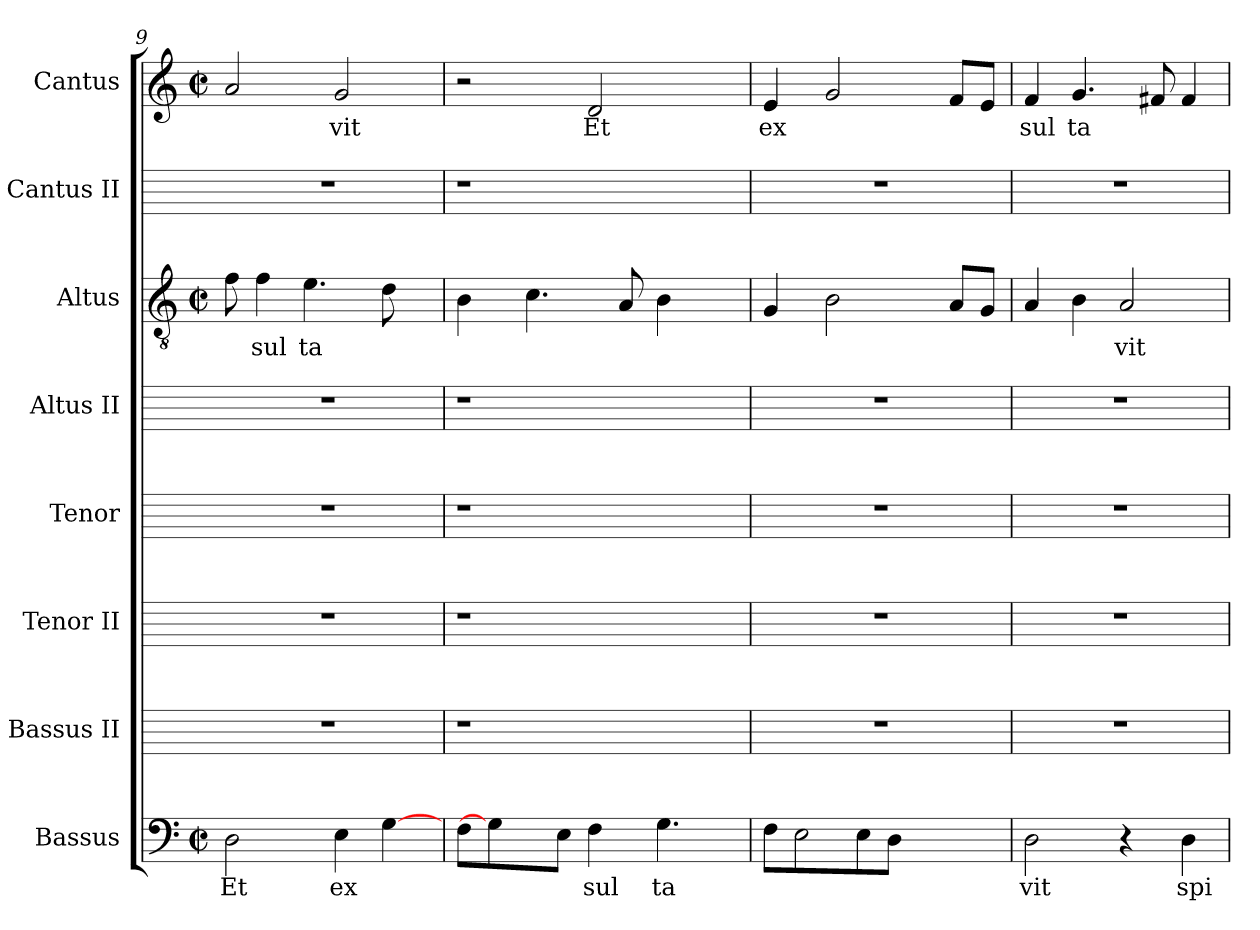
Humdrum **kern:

**kern	**text	**kern	**kern	**kern	**kern	**kern	**text	**kern	**kern	**text
*part8	*part8	*part7	*part6	*part5	*part4	*part3	*part3	*part2	*part1	*part1
*staff8	*staff8	*staff7	*staff6	*staff5	*staff4	*staff3	*staff3	*staff2	*staff1	*staff1
*I"Bassus	*	*I"Bassus II	*I"Tenor II	*I"Tenor	*I"Altus II	*I"Altus	*	*I"Cantus II	*I"Cantus	*
*I'Bassus	*	*I'Bassus II	*	*I'Tenor	*I'Altus II	*I'Altus	*	*I'Cantus II	*I'Cantus	*
*clefF4	*	*	*	*	*	*clefGv2	*	*	*clefG2	*
*M2/2	*	*	*	*	*	*M2/2	*	*	*M2/2	*
*met(c|)	*	*	*	*	*	*met(c|)	*	*	*met(c|)	*
=9	=9	=9	=9	=9	=9	=9	=9	=9	=9	=9
!	!LO:LY:b:cj	!	!	!	!	!	!	!	!	!
2D\	Et	1r	1r	1r	1r	8f\	.	1r	2a/	.
!	!	!	!	!	!	!	!LO:LY:b:cj	!	!	!
.	.	.	.	.	.	4f\	sul	.	.	.
!	!	!	!	!	!	!	!LO:LY:b:cj	!	!	!
.	.	.	.	.	.	4.e\	ta	.	.	.
!	!LO:LY:b:cj	!	!	!	!	!	!	!	!	!LO:LY:b:cj
4E\	ex	.	.	.	.	.	.	.	2g/	vit
[4G\	.	.	.	.	.	8d\	.	.	.	.
.	.	.	.	.	.	8ryy	.	.	.	.
!!LO:LB:g=z
=10	=10	=10	=10	=10	=10	=10	=10	=10	=10	=10
*	*	*	*	*	*	*^	*	*	*	*
8F\L	.	1r	1r	1r	1r	4B\	8ryy	.	1r	2r	.
4G\]	.	.	.	.	.	.	64ryy	.	.	.	.
.	.	.	.	.	.	.	2ryy	.	.	.	.
.	.	.	.	.	.	4.c\	.	.	.	.	.
8E\J	.	.	.	.	.	.	.	.	.	.	.
!	!LO:LY:b:cj	!	!	!	!	!	!	!	!	!	!LO:LY:b:cj
4F\	sul	.	.	.	.	.	.	.	.	2d/	Et
.	.	.	.	.	.	8A/	.	.	.	.	.
.	.	.	.	.	.	.	4ryy	.	.	.	.
!	!LO:LY:b:cj	!	!	!	!	!	!	!	!	!	!
4.G\	ta	.	.	.	.	4B\	.	.	.	.	.
.	.	.	.	.	.	.	8...ryy	.	.	.	.
.	.	8ryy	8ryy	8ryy	8ryy	8ryy	.	.	8ryy	8ryy	.
=11	=11	=11	=11	=11	=11	=11	=11	=11	=11	=11	=11
!	!	!	!	!	!	!	!	!	!	!	!LO:LY:b:cj
*	*	*	*	*	*	*v	*v	*	*	*	*
8F\L	.	1r	1r	1r	1r	4G/	.	1r	4e/	ex
!LO:N:vis=2	!	!	!	!	!	!	!	!	!	!
4E\	.	.	.	.	.	.	.	.	.	.
.	.	.	.	.	.	2B\	.	.	2g/	.
8E\	.	.	.	.	.	.	.	.	.	.
8D\J	.	.	.	.	.	.	.	.	.	.
4.ryy	.	.	.	.	.	.	.	.	.	.
.	.	.	.	.	.	8A/L	.	.	8f/L	.
.	.	.	.	.	.	8G/J	.	.	8e/J	.
=12	=12	=12	=12	=12	=12	=12	=12	=12	=12	=12
!	!LO:LY:b:cj	!	!	!	!	!	!	!	!	!LO:LY:b:cj
2D\	vit	1r	1r	1r	1r	4A/	.	1r	4f/	sul
!	!	!	!	!	!	!	!	!	!	!LO:LY:b:cj
.	.	.	.	.	.	4B\	.	.	4.g/	ta
!	!	!	!	!	!	!	!LO:LY:b:cj	!	!	!
4r	.	.	.	.	.	2A/	vit	.	.	.
.	.	.	.	.	.	.	.	.	8f#/	.
!	!LO:LY:b:cj	!	!	!	!	!	!	!	!	!
4D\	spi	.	.	.	.	.	.	.	4f#/	.
=	=	=	=	=	=	=	=	=	=	=
*-	*-	*-	*-	*-	*-	*-	*-	*-	*-	*-
